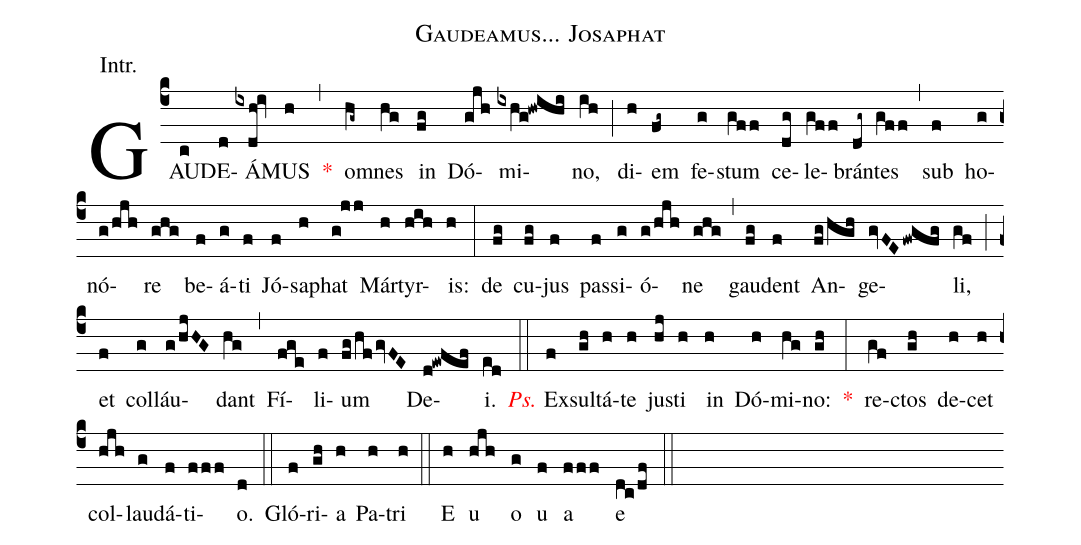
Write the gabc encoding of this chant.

name:Gaudeamus... Josaphat;
annotation:Intr.;
mode:I.;
office-part:Introit;
%%
(c4) GAU(c)DE(d)Á(ixdh!iv)MUS(h) <v>\red{*}</v>(,) o(hg~)mnes(hg) in(fg) Dó(gjh)mi(ixhg!hwihi)no,(ih) (;) di(h)em(fg~) fe(g)stum(gff) ce(dg)le(gff)brán(dg~)tes(gff) (,) sub(f) ho(g)nó(g/hjh)re(ghg) be(f)á(g)ti(f) Jó(f)sa(h)phat(g!jj) Már(h)tyr(hih)is:(h) (:) de(fg) cu(fg)jus(f) pas(f)si(g)ó(g/hjh)ne(ghg) (,) gau(fg)dent(f) An(fg/hgh)ge(gvFEfwgfg)li,(gf) (;) et(f) col(g)láu(g/hjHG)dant(hg) (,) Fí(fge)li(f)um(fg/hfgvFE) De(d!ewfef)i.(ed) (::) <v>\redit{Ps.}</v> Ex(f)sul(gh)tá(h)te(h) ju(hj)sti(h) in(h) Dó(h)mi(hg)no:(gh) <v>\red{*}</v>(:) re(gf)ctos(gh) de(h)cet(h) col(hjh)lau(g)dá(f)ti(fff)o.(d) (::) Gló(f)ri(gh)a(h) Pa(h)tri(h) (::) E(h) u(hjh) o(g) u(f) a(fff) e(dc/df) (::)
